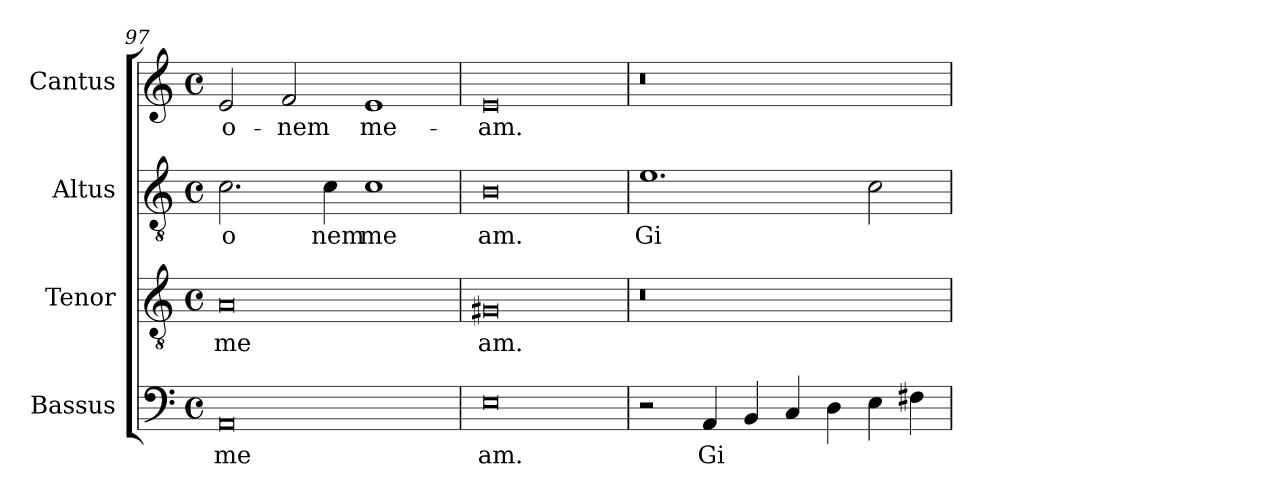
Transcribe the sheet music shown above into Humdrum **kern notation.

**kern	**text	**kern	**text	**kern	**text	**kern	**text
*part4	*part4	*part3	*part3	*part2	*part2	*part1	*part1
*staff4	*staff4	*staff3	*staff3	*staff2	*staff2	*staff1	*staff1
*I"Bassus	*	*I"Tenor	*	*I"Altus	*	*I"Cantus	*
*clefF4	*	*clefGv2	*	*clefGv2	*	*clefG2	*
*M4/4	*	*M4/4	*	*M4/4	*	*M4/4	*
*met(c)	*	*met(c)	*	*met(c)	*	*met(c)	*
=97	=97	=97	=97	=97	=97	=97	=97
!	!LO:LY:b:cj	!	!LO:LY:b:cj	!	!LO:LY:b:cj	!	!LO:LY:b:cj
0AA	me	0A	me	2.c\	o	2e/	-o-
!	!	!	!	!	!	!	!LO:LY:b:cj
.	.	.	.	.	.	2f/	-nem
!	!	!	!	!	!LO:LY:b:cj	!	!
.	.	.	.	4c\	nem	.	.
!	!	!	!	!	!LO:LY:b:cj	!	!LO:LY:b:cj
.	.	.	.	1c	me	1e	me-
=98	=98	=98	=98	=98	=98	=98	=98
!	!LO:LY:b:cj	!	!LO:LY:b:cj	!	!LO:LY:b:cj	!	!LO:LY:b:cj
0E	am.	0G#X	am.	0B	am.	0e	-am.
!!LO:PB:g=z
=99	=99	=99	=99	=99	=99	=99	=99
!	!	!	!	!	!LO:LY:b:cj	!	!
2r	.	0r	.	1.e	Gi	0r	.
!	!LO:LY:b:cj	!	!	!	!	!	!
4AA/	Gi	.	.	.	.	.	.
4BB/	.	.	.	.	.	.	.
4C/	.	.	.	.	.	.	.
4D\	.	.	.	.	.	.	.
4E\	.	.	.	2c\	.	.	.
4F#X\	.	.	.	.	.	.	.
=	=	=	=	=	=	=	=
*-	*-	*-	*-	*-	*-	*-	*-
